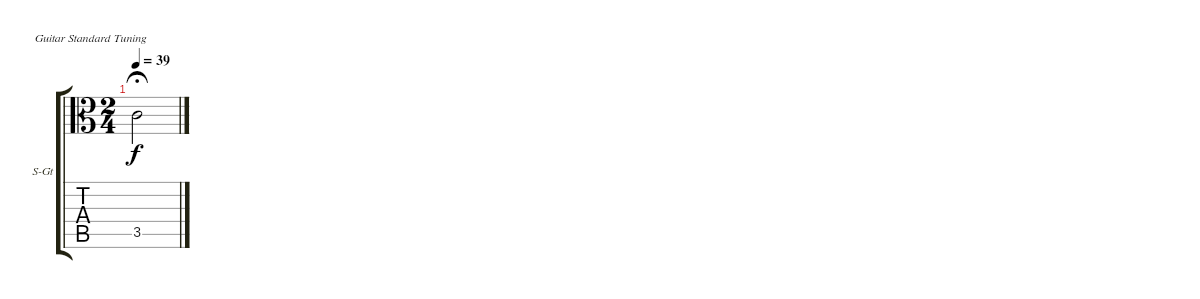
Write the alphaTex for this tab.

\defaultSystemsLayout 4
\bracketExtendMode groupsimilarinstruments
\firstSystemTrackNameOrientation horizontal
\otherSystemsTrackNameOrientation horizontal
\track ("Viola" "S-Gt") {instrument acousticguitarsteel}
\staff {score tabs}
\tuning (E4 B3 G3 D3 A2 E2)
\ts (2 4)
\tempo 39
\clef c3
\ks c
3.5.2{dy f fermata (medium 0.47)}
